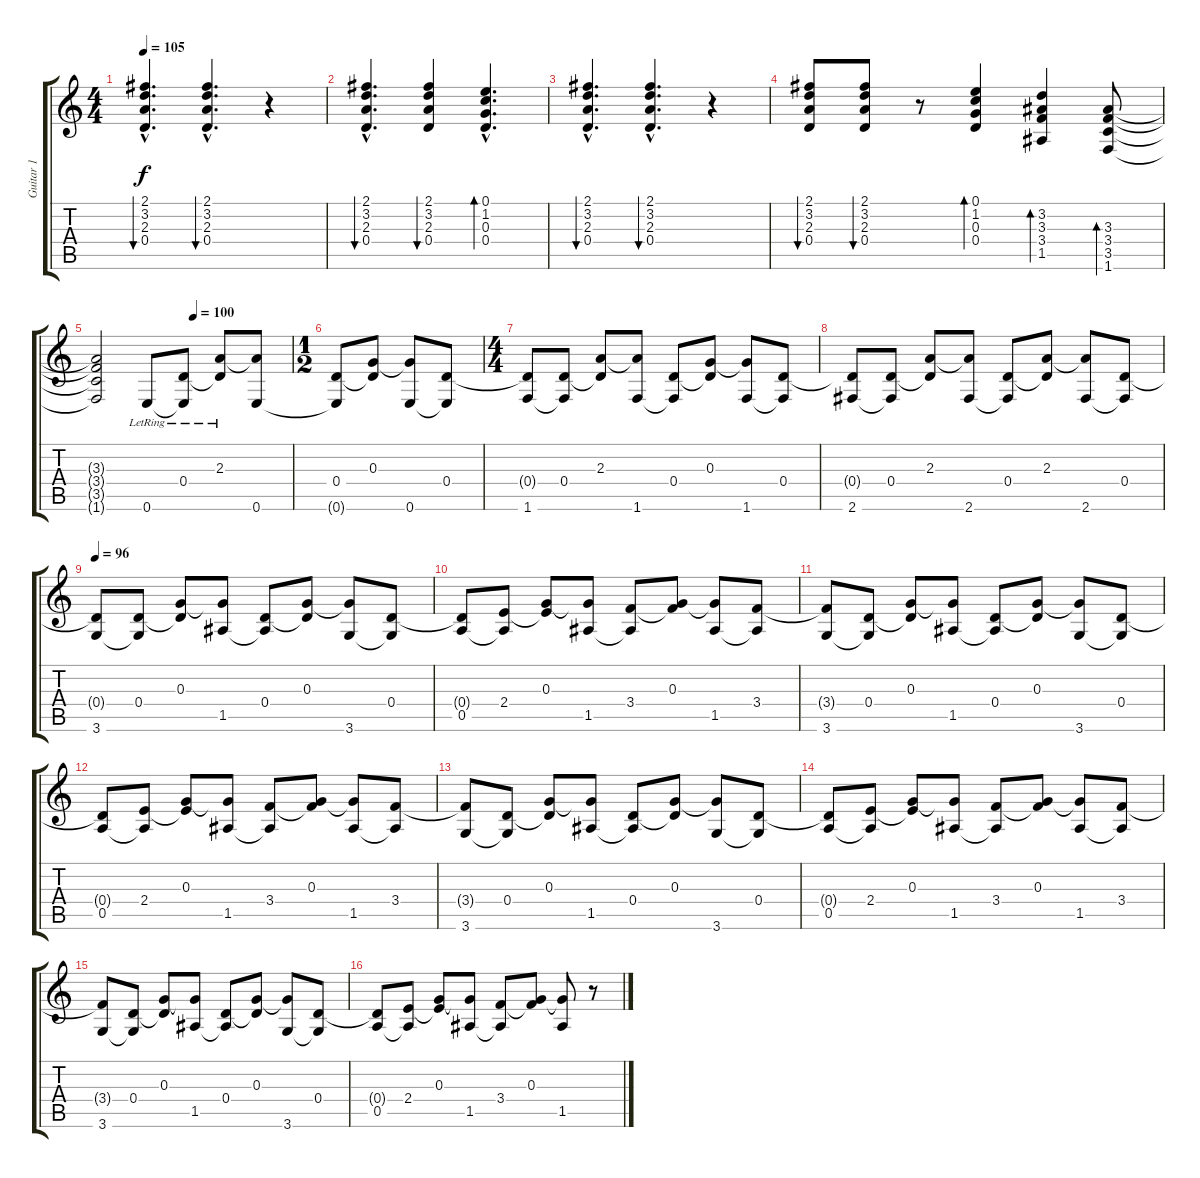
\track ("Guitar 1" "Guitar 1") {instrument electricguitarclean}
\staff {score tabs}
\tuning (E4 B3 G3 D3 A2 E2) {hide}
\ts (4 4)
\tempo 105
\clef g2
\ks c
(2.1{hac} 3.2{hac} 2.3{hac} 0.4{hac}).4{d bu 30 dy f} (2.1{hac} 3.2{hac} 2.3{hac} 0.4{hac}).4{d bu 30} r.4 |
(2.1{hac} 3.2{hac} 2.3{hac} 0.4{hac}).4{d bu 30} (2.1 3.2 2.3 0.4).4{bu 30} (0.1{hac} 1.2{hac} 0.3{hac} 0.4{hac}).4{d bd 30} |
(2.1{hac} 3.2{hac} 2.3{hac} 0.4{hac}).4{d bu 30} (2.1{hac} 3.2{hac} 2.3{hac} 0.4{hac}).4{d bu 30} r.4 |
(2.1 3.2 2.3 0.4).8{bu 30} (2.1 3.2 2.3 0.4).8{bu 30} r.8 (0.1 1.2 0.3 0.4).4{bd 30} (3.2 3.3 3.4 1.5).4{bd 30} (3.3 3.4 3.5 1.6).8{bd 30} |
\tempo (100 0.5)
(3.3{t} 3.4{t} 3.5{t} 1.6{t}).2 0.6{lr}.8 (0.4{lr} 0.6{t}).8 (2.3{lr} 0.4{t}).8 (2.3{t} 0.6).8 |
\ts (1 2)
(0.4 0.6{t}).8 (0.3 0.4{t}).8 (0.3{t} 0.6).8 (0.4 0.6{t}).8 |
\ts (4 4)
(0.4{t} 1.6).8 (0.4 1.6{t}).8 (2.3 0.4{t}).8 (2.3{t} 1.6).8 (0.4 1.6{t}).8 (0.3 0.4{t}).8 (0.3{t} 1.6).8 (0.4 1.6{t}).8 |
(0.4{t} 2.6).8 (0.4 2.6{t}).8 (2.3 0.4{t}).8 (2.3{t} 2.6).8 (0.4 2.6{t}).8 (2.3 0.4{t}).8 (2.3{t} 2.6).8 (0.4 2.6{t}).8 |
\tempo 96
(0.4{t} 3.6).8 (0.4 3.6{t}).8 (0.3 0.4{t}).8 (0.3{t} 1.5).8 (0.4 1.5{t}).8 (0.3 0.4{t}).8 (0.3{t} 3.6).8 (0.4 3.6{t}).8 |
(0.4{t} 0.5).8 (2.4 0.5{t}).8 (0.3 2.4{t}).8 (0.3{t} 1.5).8 (3.4 1.5{t}).8 (0.3 3.4{t}).8 (0.3{t} 1.5).8 (3.4 1.5{t}).8 |
(3.4{t} 3.6).8 (0.4 3.6{t}).8 (0.3 0.4{t}).8 (0.3{t} 1.5).8 (0.4 1.5{t}).8 (0.3 0.4{t}).8 (0.3{t} 3.6).8 (0.4 3.6{t}).8 |
(0.4{t} 0.5).8 (2.4 0.5{t}).8 (0.3 2.4{t}).8 (0.3{t} 1.5).8 (3.4 1.5{t}).8 (0.3 3.4{t}).8 (0.3{t} 1.5).8 (3.4 1.5{t}).8 |
(3.4{t} 3.6).8 (0.4 3.6{t}).8 (0.3 0.4{t}).8 (0.3{t} 1.5).8 (0.4 1.5{t}).8 (0.3 0.4{t}).8 (0.3{t} 3.6).8 (0.4 3.6{t}).8 |
(0.4{t} 0.5).8 (2.4 0.5{t}).8 (0.3 2.4{t}).8 (0.3{t} 1.5).8 (3.4 1.5{t}).8 (0.3 3.4{t}).8 (0.3{t} 1.5).8 (3.4 1.5{t}).8 |
(3.4{t} 3.6).8 (0.4 3.6{t}).8 (0.3 0.4{t}).8 (0.3{t} 1.5).8 (0.4 1.5{t}).8 (0.3 0.4{t}).8 (0.3{t} 3.6).8 (0.4 3.6{t}).8 |
(0.4{t} 0.5).8 (2.4 0.5{t}).8 (0.3 2.4{t}).8 (0.3{t} 1.5).8 (3.4 1.5{t}).8 (0.3 3.4{t}).8 (0.3{t} 1.5).8 r.8
